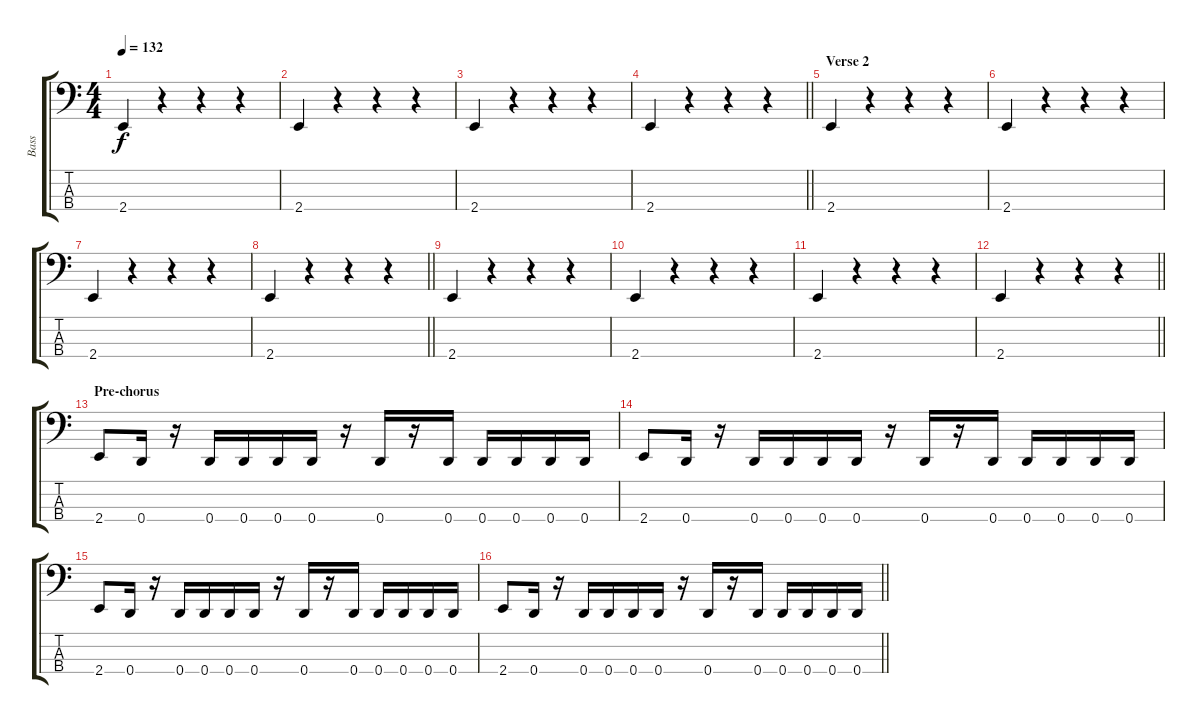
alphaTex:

\track ("Bass" "Bass") {instrument electricbassfinger}
\staff {score tabs}
\tuning (G2 D2 A1 D1) {hide}
\ts (4 4)
\tempo 132
\clef f4
\ks c
2.4.4{dy f} r.4 r.4 r.4 |
2.4.4 r.4 r.4 r.4 |
2.4.4 r.4 r.4 r.4 |
\barLineRight lightlight
2.4.4 r.4 r.4 r.4 |
\section ("" "Verse 2")
2.4.4 r.4 r.4 r.4 |
2.4.4 r.4 r.4 r.4 |
2.4.4 r.4 r.4 r.4 |
\barLineRight lightlight
2.4.4 r.4 r.4 r.4 |
2.4.4 r.4 r.4 r.4 |
2.4.4 r.4 r.4 r.4 |
2.4.4 r.4 r.4 r.4 |
\barLineRight lightlight
2.4.4 r.4 r.4 r.4 |
\section ("" "Pre-chorus")
2.4.8 0.4.16 r.16 0.4.16 0.4.16 0.4.16 0.4.16 r.16 0.4.16 r.16 0.4.16 0.4.16 0.4.16 0.4.16 0.4.16 |
2.4.8 0.4.16 r.16 0.4.16 0.4.16 0.4.16 0.4.16 r.16 0.4.16 r.16 0.4.16 0.4.16 0.4.16 0.4.16 0.4.16 |
2.4.8 0.4.16 r.16 0.4.16 0.4.16 0.4.16 0.4.16 r.16 0.4.16 r.16 0.4.16 0.4.16 0.4.16 0.4.16 0.4.16 |
\barLineRight lightlight
2.4.8 0.4.16 r.16 0.4.16 0.4.16 0.4.16 0.4.16 r.16 0.4.16 r.16 0.4.16 0.4.16 0.4.16 0.4.16 0.4.16
